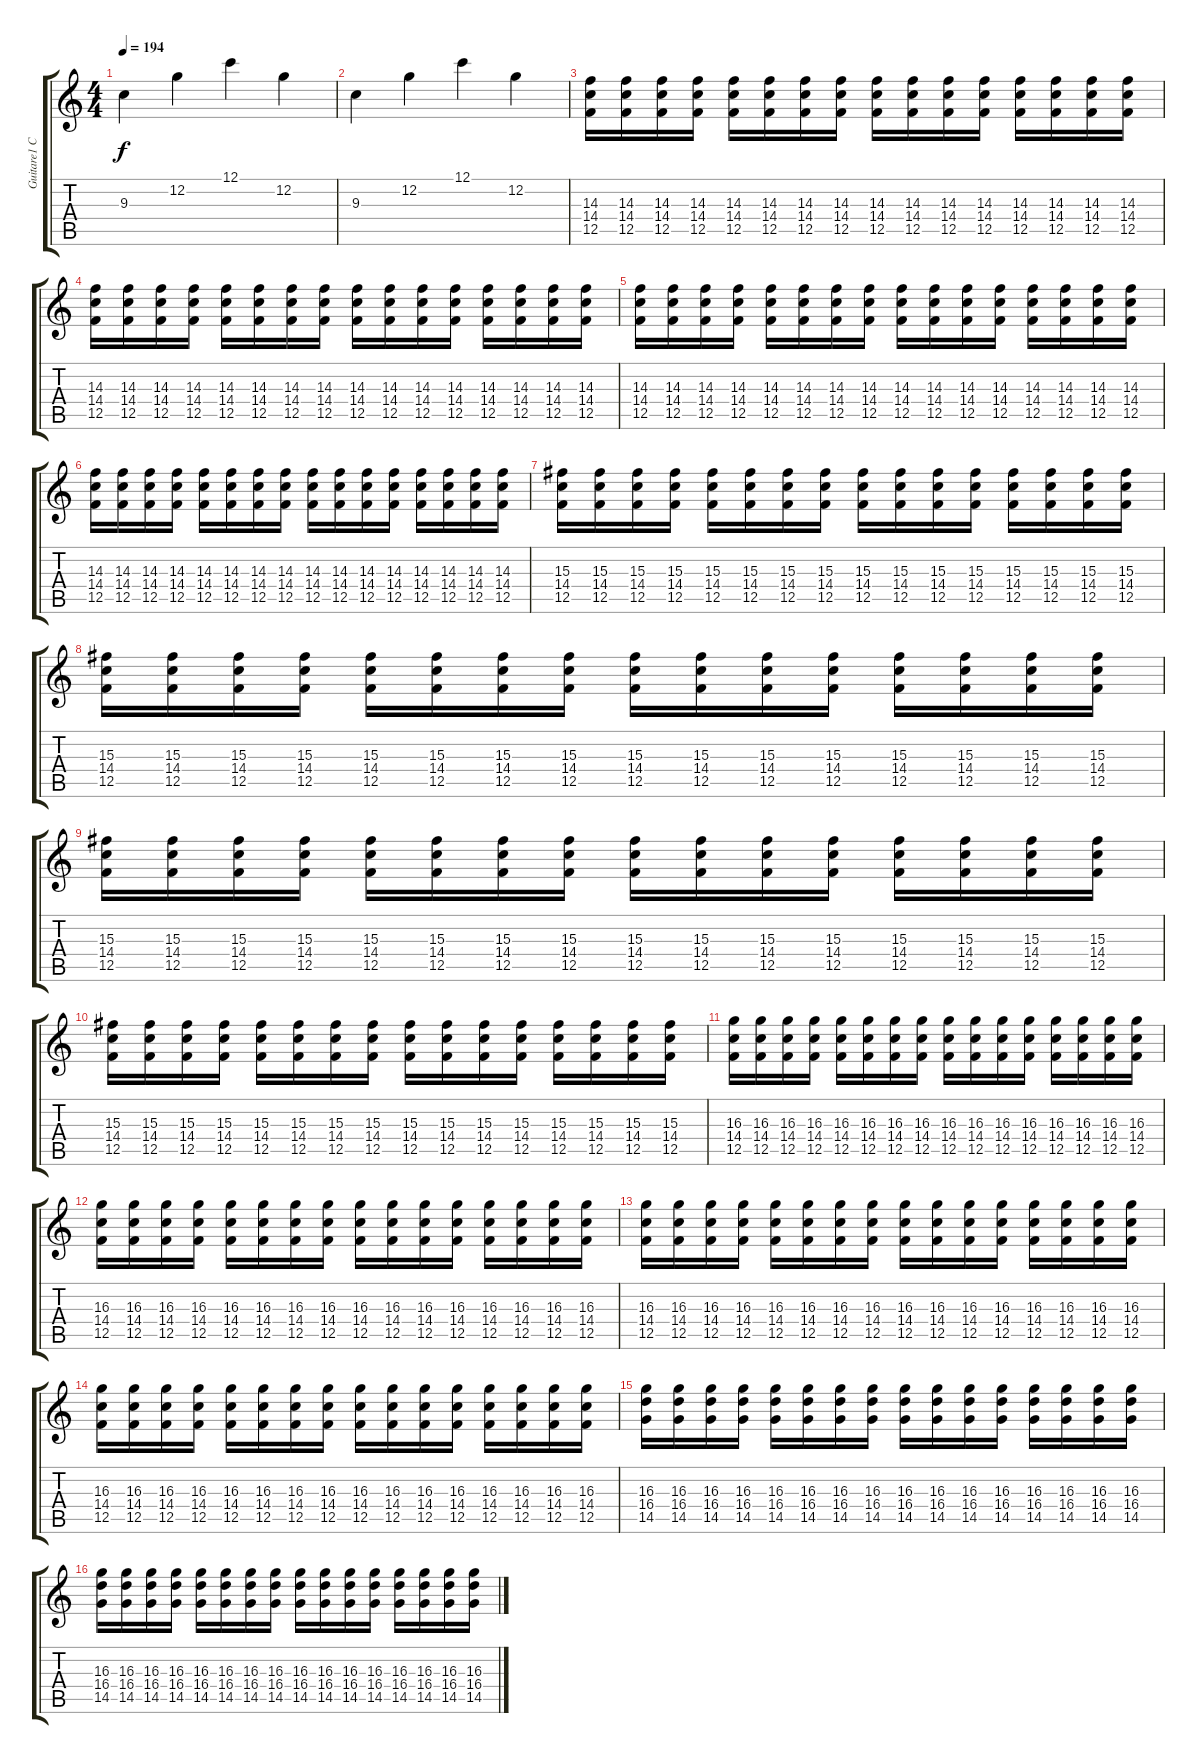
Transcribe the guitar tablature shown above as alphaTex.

\track ("Guitare1 C" "Guitare1 C") {instrument distortionguitar}
\staff {score tabs}
\tuning (C4 G3 Eb3 Bb2 F2 C2) {hide}
\ts (4 4)
\tempo 194
\clef g2
\ks c
9.3.4{dy f} 12.2.4 12.1.4 12.2.4 |
9.3.4 12.2.4 12.1.4 12.2.4 |
(14.3 14.4 12.5).16 (14.3 14.4 12.5).16 (14.3 14.4 12.5).16 (14.3 14.4 12.5).16 (14.3 14.4 12.5).16 (14.3 14.4 12.5).16 (14.3 14.4 12.5).16 (14.3 14.4 12.5).16 (14.3 14.4 12.5).16 (14.3 14.4 12.5).16 (14.3 14.4 12.5).16 (14.3 14.4 12.5).16 (14.3 14.4 12.5).16 (14.3 14.4 12.5).16 (14.3 14.4 12.5).16 (14.3 14.4 12.5).16 |
(14.3 14.4 12.5).16 (14.3 14.4 12.5).16 (14.3 14.4 12.5).16 (14.3 14.4 12.5).16 (14.3 14.4 12.5).16 (14.3 14.4 12.5).16 (14.3 14.4 12.5).16 (14.3 14.4 12.5).16 (14.3 14.4 12.5).16 (14.3 14.4 12.5).16 (14.3 14.4 12.5).16 (14.3 14.4 12.5).16 (14.3 14.4 12.5).16 (14.3 14.4 12.5).16 (14.3 14.4 12.5).16 (14.3 14.4 12.5).16 |
(14.3 14.4 12.5).16 (14.3 14.4 12.5).16 (14.3 14.4 12.5).16 (14.3 14.4 12.5).16 (14.3 14.4 12.5).16 (14.3 14.4 12.5).16 (14.3 14.4 12.5).16 (14.3 14.4 12.5).16 (14.3 14.4 12.5).16 (14.3 14.4 12.5).16 (14.3 14.4 12.5).16 (14.3 14.4 12.5).16 (14.3 14.4 12.5).16 (14.3 14.4 12.5).16 (14.3 14.4 12.5).16 (14.3 14.4 12.5).16 |
(14.3 14.4 12.5).16 (14.3 14.4 12.5).16 (14.3 14.4 12.5).16 (14.3 14.4 12.5).16 (14.3 14.4 12.5).16 (14.3 14.4 12.5).16 (14.3 14.4 12.5).16 (14.3 14.4 12.5).16 (14.3 14.4 12.5).16 (14.3 14.4 12.5).16 (14.3 14.4 12.5).16 (14.3 14.4 12.5).16 (14.3 14.4 12.5).16 (14.3 14.4 12.5).16 (14.3 14.4 12.5).16 (14.3 14.4 12.5).16 |
(15.3 14.4 12.5).16 (15.3 14.4 12.5).16 (15.3 14.4 12.5).16 (15.3 14.4 12.5).16 (15.3 14.4 12.5).16 (15.3 14.4 12.5).16 (15.3 14.4 12.5).16 (15.3 14.4 12.5).16 (15.3 14.4 12.5).16 (15.3 14.4 12.5).16 (15.3 14.4 12.5).16 (15.3 14.4 12.5).16 (15.3 14.4 12.5).16 (15.3 14.4 12.5).16 (15.3 14.4 12.5).16 (15.3 14.4 12.5).16 |
(15.3 14.4 12.5).16 (15.3 14.4 12.5).16 (15.3 14.4 12.5).16 (15.3 14.4 12.5).16 (15.3 14.4 12.5).16 (15.3 14.4 12.5).16 (15.3 14.4 12.5).16 (15.3 14.4 12.5).16 (15.3 14.4 12.5).16 (15.3 14.4 12.5).16 (15.3 14.4 12.5).16 (15.3 14.4 12.5).16 (15.3 14.4 12.5).16 (15.3 14.4 12.5).16 (15.3 14.4 12.5).16 (15.3 14.4 12.5).16 |
(15.3 14.4 12.5).16 (15.3 14.4 12.5).16 (15.3 14.4 12.5).16 (15.3 14.4 12.5).16 (15.3 14.4 12.5).16 (15.3 14.4 12.5).16 (15.3 14.4 12.5).16 (15.3 14.4 12.5).16 (15.3 14.4 12.5).16 (15.3 14.4 12.5).16 (15.3 14.4 12.5).16 (15.3 14.4 12.5).16 (15.3 14.4 12.5).16 (15.3 14.4 12.5).16 (15.3 14.4 12.5).16 (15.3 14.4 12.5).16 |
(15.3 14.4 12.5).16 (15.3 14.4 12.5).16 (15.3 14.4 12.5).16 (15.3 14.4 12.5).16 (15.3 14.4 12.5).16 (15.3 14.4 12.5).16 (15.3 14.4 12.5).16 (15.3 14.4 12.5).16 (15.3 14.4 12.5).16 (15.3 14.4 12.5).16 (15.3 14.4 12.5).16 (15.3 14.4 12.5).16 (15.3 14.4 12.5).16 (15.3 14.4 12.5).16 (15.3 14.4 12.5).16 (15.3 14.4 12.5).16 |
(16.3 14.4 12.5).16 (16.3 14.4 12.5).16 (16.3 14.4 12.5).16 (16.3 14.4 12.5).16 (16.3 14.4 12.5).16 (16.3 14.4 12.5).16 (16.3 14.4 12.5).16 (16.3 14.4 12.5).16 (16.3 14.4 12.5).16 (16.3 14.4 12.5).16 (16.3 14.4 12.5).16 (16.3 14.4 12.5).16 (16.3 14.4 12.5).16 (16.3 14.4 12.5).16 (16.3 14.4 12.5).16 (16.3 14.4 12.5).16 |
(16.3 14.4 12.5).16 (16.3 14.4 12.5).16 (16.3 14.4 12.5).16 (16.3 14.4 12.5).16 (16.3 14.4 12.5).16 (16.3 14.4 12.5).16 (16.3 14.4 12.5).16 (16.3 14.4 12.5).16 (16.3 14.4 12.5).16 (16.3 14.4 12.5).16 (16.3 14.4 12.5).16 (16.3 14.4 12.5).16 (16.3 14.4 12.5).16 (16.3 14.4 12.5).16 (16.3 14.4 12.5).16 (16.3 14.4 12.5).16 |
(16.3 14.4 12.5).16 (16.3 14.4 12.5).16 (16.3 14.4 12.5).16 (16.3 14.4 12.5).16 (16.3 14.4 12.5).16 (16.3 14.4 12.5).16 (16.3 14.4 12.5).16 (16.3 14.4 12.5).16 (16.3 14.4 12.5).16 (16.3 14.4 12.5).16 (16.3 14.4 12.5).16 (16.3 14.4 12.5).16 (16.3 14.4 12.5).16 (16.3 14.4 12.5).16 (16.3 14.4 12.5).16 (16.3 14.4 12.5).16 |
(16.3 14.4 12.5).16 (16.3 14.4 12.5).16 (16.3 14.4 12.5).16 (16.3 14.4 12.5).16 (16.3 14.4 12.5).16 (16.3 14.4 12.5).16 (16.3 14.4 12.5).16 (16.3 14.4 12.5).16 (16.3 14.4 12.5).16 (16.3 14.4 12.5).16 (16.3 14.4 12.5).16 (16.3 14.4 12.5).16 (16.3 14.4 12.5).16 (16.3 14.4 12.5).16 (16.3 14.4 12.5).16 (16.3 14.4 12.5).16 |
(16.3 16.4 14.5).16 (16.3 16.4 14.5).16 (16.3 16.4 14.5).16 (16.3 16.4 14.5).16 (16.3 16.4 14.5).16 (16.3 16.4 14.5).16 (16.3 16.4 14.5).16 (16.3 16.4 14.5).16 (16.3 16.4 14.5).16 (16.3 16.4 14.5).16 (16.3 16.4 14.5).16 (16.3 16.4 14.5).16 (16.3 16.4 14.5).16 (16.3 16.4 14.5).16 (16.3 16.4 14.5).16 (16.3 16.4 14.5).16 |
(16.3 16.4 14.5).16 (16.3 16.4 14.5).16 (16.3 16.4 14.5).16 (16.3 16.4 14.5).16 (16.3 16.4 14.5).16 (16.3 16.4 14.5).16 (16.3 16.4 14.5).16 (16.3 16.4 14.5).16 (16.3 16.4 14.5).16 (16.3 16.4 14.5).16 (16.3 16.4 14.5).16 (16.3 16.4 14.5).16 (16.3 16.4 14.5).16 (16.3 16.4 14.5).16 (16.3 16.4 14.5).16 (16.3 16.4 14.5).16
